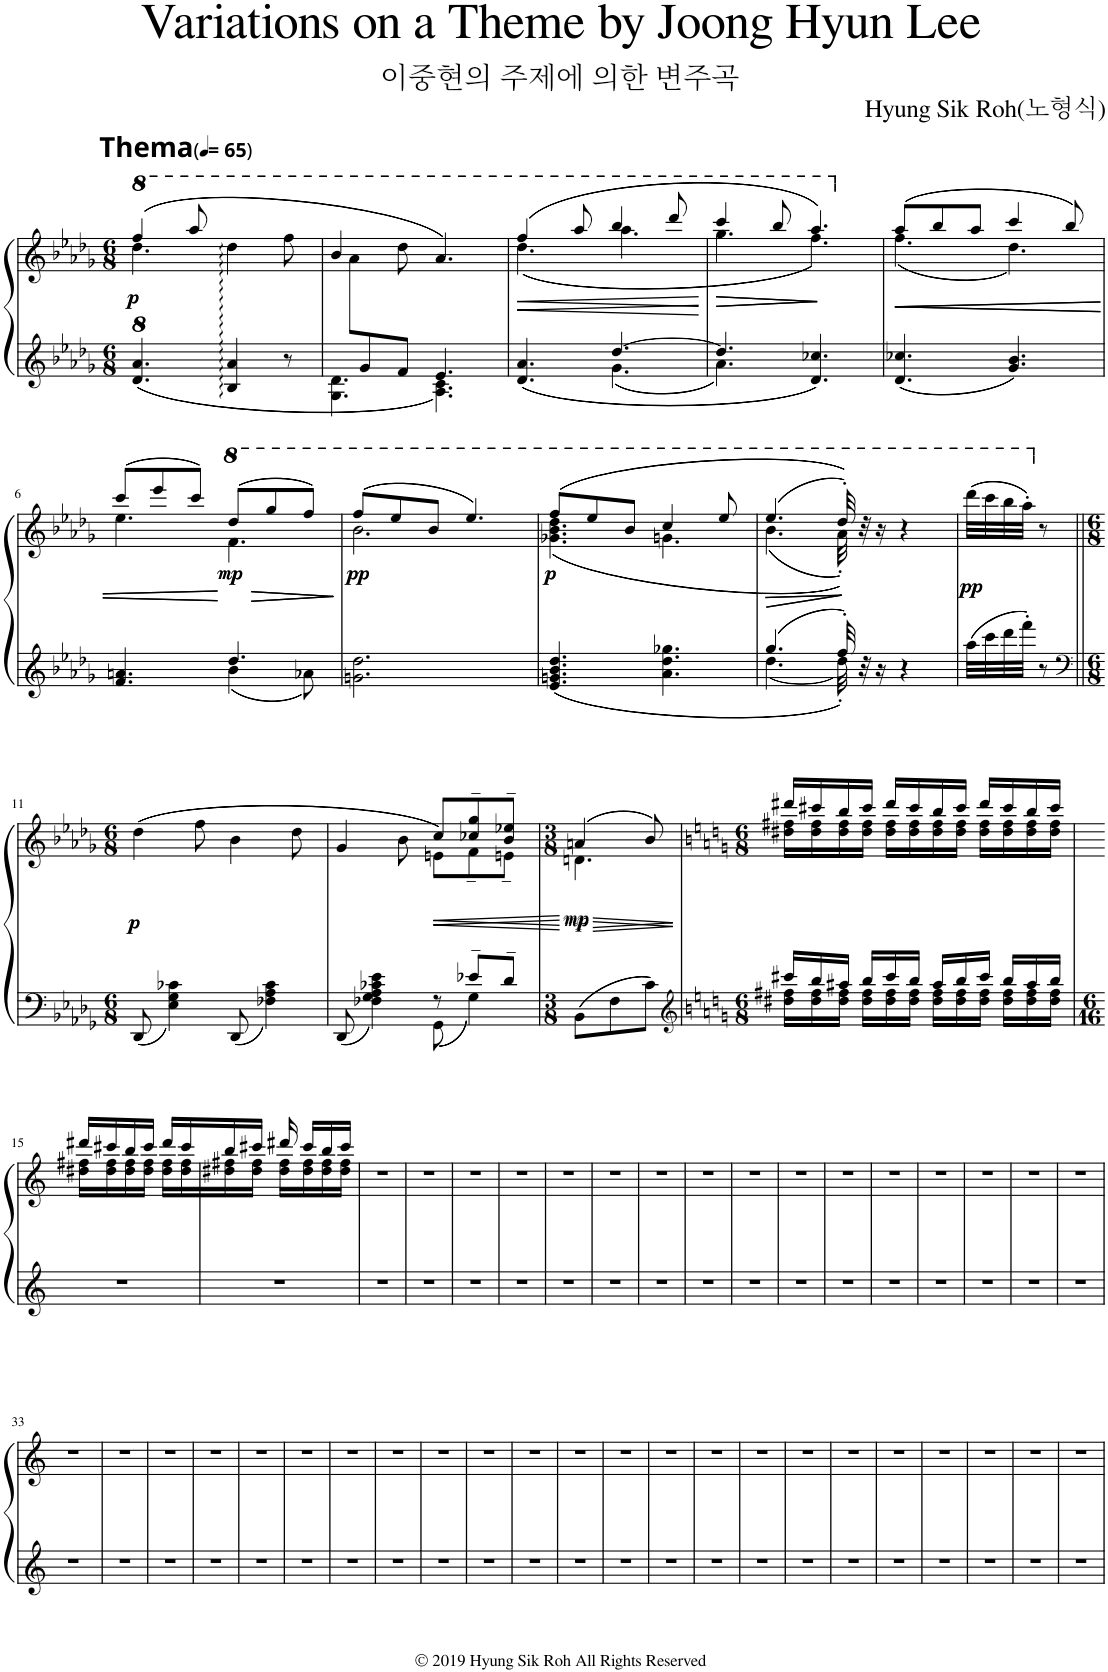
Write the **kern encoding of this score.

**kern	**kern	**dynam
*part1	*part1	*part1
*staff2	*staff1	*staff1/2
*I"Piano	*	*
*I'Pno.	*	*
*clefG2	*clefG2	*
*k[b-e-a-d-g-]	*k[b-e-a-d-g-]	*
*M6/8	*M6/8	*
*MM65	*MM65	*
*8va	*	*
*	*8va	*
=1	=1	=1
*	*^	*
!	!LO:TX:a:B:t=Thema	!	!
!	!	!	!LO:DY:b
!	!	!	!LO:DY:n=1:b
4.dd-/ 4.aa-/	((4fff/	4.ddd-\	p p
*	*8va	*	*
.	8aaa-/	.	.
*8va	*	*	*
4b-/ 4aa-/	4ddd-:\	4.ryy	.
8r	8fff\	.	.
=2	=2	=2	=2
*^	*	*	*
8ryy	4.g-\ 4.dd-\	4bb-/	8aa-\L	.
8gg-/	.	.	2ryy	.
8ff/J	.	8ddd-\	.	.
4.ee-/	4.a-\ 4.cc\	4.aa-/))	.	.
.	.	.	8ryy	.
=3	=3	=3	=3	=3
!	!	!	!	!LO:HP:b
4.dd-/ 4.aa-/	4.ryy	((4fff/	((4.ddd-\	<
!	!	!	!	!LO:HP:b
.	.	8aaa-/	.	<
[4.ddd-/	4.gg-\	4bbb-/	4.aaa-\	.
.	.	8dddd-/	.	.
*v	*v	*	*	*
*	*v	*v	*
.	.	[ [
=4	=4	=4
*^	*	*
!	!	!	!LO:HP:b
*	*	*^	*
4.ddd-/]	4.aa-\	4cccc/	4.ggg-\	>
!	!	!	!	!LO:HP:b
.	.	8bbb-/	.	>
4.dd-/ 4.ccc-X/	4.ryy	4.aaa-/))	4.fff\))	] ]
*v	*v	*	*	*
=5	=5	=5	=5
*X8va	*	*	*
*X8va	*	*	*
*	*X8va	*	*
*	*X8va	*	*
*^	*	*	*
!	!	!	!	!LO:HP:b
*v	*v	*	*	*
4.d-/ 4.cc-X/	((8aa-/L	((4.ff\	<
!	!	!	!LO:HP:b
.	8bb-/	.	<
.	8aa-/J	.	.
4.g-/ 4.b-/	4ccc/	4.dd-\))	.
.	8bb-/))	.	.
!!LO:LB:g=z	!!
=6	=6	=6	=6
*^	*	*	*
4.f/ 4.an/	4.ryy	((8ccc/L	4.ee-\	.
.	.	8eee-/	.	.
.	.	8ccc/J))	.	.
*	*	*8va	*	*
!	!	!	!	!LO:DY:n=1:b
!	!	!	!	!LO:DY:n=2:b
4.dd-/	4b-\	((8ddd-/L	4.ff\	[ [ ] mp mp
*	*	*8va	*	*
.	.	8ggg-/	.	.
!	!	!	!	!LO:HP:b
!	!	!	!	!LO:HP:n=1:b
.	8a-X\	8fff/J))	.	> >
*v	*v	*	*	*
*	*v	*v	*
.	.	]
=7	=7	=7
*	*^	*
!	!	!	!LO:DY:b
!	!	!	!LO:DY:n=1:b
2.gn\ 2.dd-\	((8fff/L	2.bb-\	pp pp
.	8eee-/	.	.
.	8bb-/J	.	.
.	4.eee-/))	.	.
=8	=8	=8	=8
!	!	!	!LO:DY:b
!	!	!	!LO:DY:n=1:b
4.e-/ 4.gn/ 4.b-/ 4.dd-/	((8fff/L	((4.gg-X\ 4.bb-\ 4.ddd-\	p p
.	8eee-/	.	.
.	8bb-/J	.	.
4.a-\ 4.dd-\ 4.gg-X\	4ccc/	4.ggn\	.
.	8eee-/	.	.
=9	=9	=9	=9
*^	*	*	*
!	!	!	!	!LO:HP:b
!	!	!	!	!LO:HP:n=1:b
4.gg-/	[4.dd-\	((4.eee-/	((4.bb-\	> >
32ff'/	32dd-'\]	32ddd-'/))))	32aa-'\))))	]
32r	4ryy	32r	4ryy	]
16r	.	16r	.	.
4r	.	4r	.	.
.	16.ryy	.	16.ryy	.
=10	=10	=10	=10	=10
!	!	!	!	!LO:DY:b
!	!	!	!	!LO:DY:n=1:b
*v	*v	*	*	*
*	*v	*v	*
32aa-\LLL	((32dddd-\LLL	pp pp
32ccc\	32cccc\	.
32ddd-\	32bbb-\	.
32fff'\JJJ	32aaa-'\JJJ))	.
*	*X8va	*
*	*X8va	*
8r	8r	.
!!LO:LB:g=z
=11||	=11||	=11||
*clefF4	*	*
*M6/8	*M6/8	*
!	!	!LO:DY:b
!	!	!LO:DY:n=1:b
8DD-/	((4dd-\	p p
4E-\ 4G-\ 4c-X\	.	.
.	8ff\	.
8DD-/	4b-\	.
4F-X\ 4A-\ 4c-\	.	.
.	8dd-\	.
=12	=12	=12
*^	*^	*
8DD-/	4.ryy	4g-/	4.ryy	.
4F-X\ 4G-\ 4A-\ 4c-X\ 4e-\	.	.	.	.
.	.	8b-\	.	.
!	!	!	!	!LO:HP:b
8r	8GG-\	8cc/L))	8en\L	<
!	!	!	!	!LO:HP:b
8e-X~/L	4G-\	8cc-X/~ 8gg-/~	8f~\	<
8d-~/J	.	8b-/~ 8ee-X/~J	8en~\J	.
*v	*v	*	*	*
*	*v	*v	*
.	.	[ [
=13	=13	=13
*M3/8	*M3/8	*
!	!	!LO:HP:b
*	*^	*
!	!	!	!LO:DY:n=1:b
!	!	!	!LO:DY:n=2:b
8BB-\L	((4an/	4.dn\	> mp mp
8F\	.	.	.
!	!	!	!LO:HP:b
8c\J	8b-/))	.	>
*	*v	*v	*
.	.	] ]
=14	=14	=14
*clefG2	*	*
*k[]	*k[]	*
*M6/8	*M6/8	*
*^	*^	*
16ccc#X/LL	16dd#X\ 16ff#X\LL	16ddd#X/LL	16dd#X\ 16ff#X\LL	.
16bb/	16dd#\ 16ff#\	16ccc#X/	16dd#\ 16ff#\	.
16aa#X/JJ	16dd#\ 16ff#\JJ	16bb/	16dd#\ 16ff#\	.
16bb/LL	16dd#\ 16ff#\LL	16ccc#/JJ	16dd#\ 16ff#\JJ	.
16ccc#/	16dd#\ 16ff#\	16ddd#/LL	16dd#\ 16ff#\LL	.
16bb/JJ	16dd#\ 16ff#\JJ	16ccc#/	16dd#\ 16ff#\	.
16aa#/LL	16dd#\ 16ff#\LL	16bb/	16dd#\ 16ff#\	.
16bb/	16dd#\ 16ff#\	16ccc#/JJ	16dd#\ 16ff#\JJ	.
16ccc#/JJ	16dd#\ 16ff#\JJ	16ddd#/LL	16dd#\ 16ff#\LL	.
16bb/LL	16dd#\ 16ff#\LL	16ccc#/	16dd#\ 16ff#\	.
16aa#/	16dd#\ 16ff#\	16bb/	16dd#\ 16ff#\	.
16bb/JJ	16dd#\ 16ff#\JJ	16ccc#/JJ	16dd#\ 16ff#\JJ	.
*v	*v	*	*	*
!!LO:LB:g=z	!!
=15	=15	=15	=15
*M6/16	*M6/16	*	*
4.r	16ddd#X/LL	16dd#X\ 16ff#X\LL	.
.	16ccc#X/	16dd#\ 16ff#\	.
.	16bb/	16dd#\ 16ff#\	.
.	16ccc#/JJ	16dd#\ 16ff#\JJ	.
.	16ddd#/LL	16dd#\ 16ff#\LL	.
.	16ccc#/	16dd#\ 16ff#\	.
=16	=16	=16	=16
4.r	16bb/	16dd#X\ 16ff#X\	.
.	16ccc#X/JJ	16dd#\ 16ff#\JJ	.
.	16ddd#X/	16dd#\ 16ff#\LL	.
.	16ccc#/LL	16dd#\ 16ff#\	.
.	16bb/	16dd#\ 16ff#\	.
.	16ccc#/JJ	16dd#\ 16ff#\JJ	.
*	*v	*v	*
=17	=17	=17
4.r	4.r	.
=18	=18	=18
4.r	4.r	.
=19	=19	=19
4.r	4.r	.
=20	=20	=20
4.r	4.r	.
=21	=21	=21
4.r	4.r	.
=22	=22	=22
4.r	4.r	.
=23	=23	=23
4.r	4.r	.
=24	=24	=24
4.r	4.r	.
=25	=25	=25
4.r	4.r	.
=26	=26	=26
4.r	4.r	.
=27	=27	=27
4.r	4.r	.
=28	=28	=28
4.r	4.r	.
=29	=29	=29
4.r	4.r	.
=30	=30	=30
4.r	4.r	.
=31	=31	=31
4.r	4.r	.
=32	=32	=32
4.r	4.r	.
!!LO:LB:g=z
=33	=33	=33
4.r	4.r	.
=34	=34	=34
4.r	4.r	.
=35	=35	=35
4.r	4.r	.
=36	=36	=36
4.r	4.r	.
=37	=37	=37
4.r	4.r	.
=38	=38	=38
4.r	4.r	.
=39	=39	=39
4.r	4.r	.
=40	=40	=40
4.r	4.r	.
=41	=41	=41
4.r	4.r	.
=42	=42	=42
4.r	4.r	.
=43	=43	=43
4.r	4.r	.
=44	=44	=44
4.r	4.r	.
=45	=45	=45
4.r	4.r	.
=46	=46	=46
4.r	4.r	.
=47	=47	=47
4.r	4.r	.
=48	=48	=48
4.r	4.r	.
=49	=49	=49
4.r	4.r	.
=50	=50	=50
4.r	4.r	.
=51	=51	=51
4.r	4.r	.
=52	=52	=52
4.r	4.r	.
=53	=53	=53
4.r	4.r	.
=54	=54	=54
4.r	4.r	.
=55	=55	=55
4.r	4.r	.
=	=	=
*-	*-	*-
